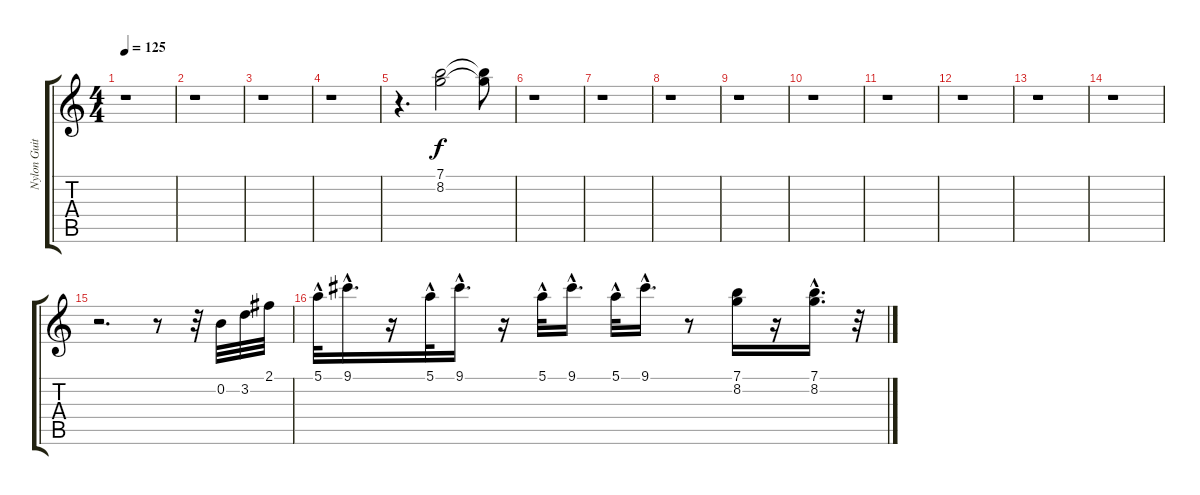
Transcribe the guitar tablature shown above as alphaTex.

\track ("Nylon Guitar" "Nylon Guit") {instrument acousticguitarnylon}
\staff {score tabs}
\tuning (E4 B3 G3 D3 A2 E2) {hide}
\ts (4 4)
\tempo 125
\clef g2
\ks c
r.1{dy f} |
r.1 |
r.1 |
r.1 |
r.4{d} (7.1 8.2).2 (7.1{t} 8.2{t}).8 |
r.1 |
r.1 |
r.1 |
r.1 |
r.1 |
r.1 |
r.1 |
r.1 |
r.1 |
r.2{d} r.8 r.32 0.2.32 3.2.32 2.1.32 |
5.1{hac}.32 9.1{hac}.16{d} r.16 5.1{hac}.32 9.1{hac}.16{d} r.16 5.1{hac}.32 9.1{hac}.16{d} 5.1{hac}.32 9.1{hac}.16{d} r.8 (7.1 8.2).16 r.16 (7.1{hac} 8.2{hac}).16{d} r.32
